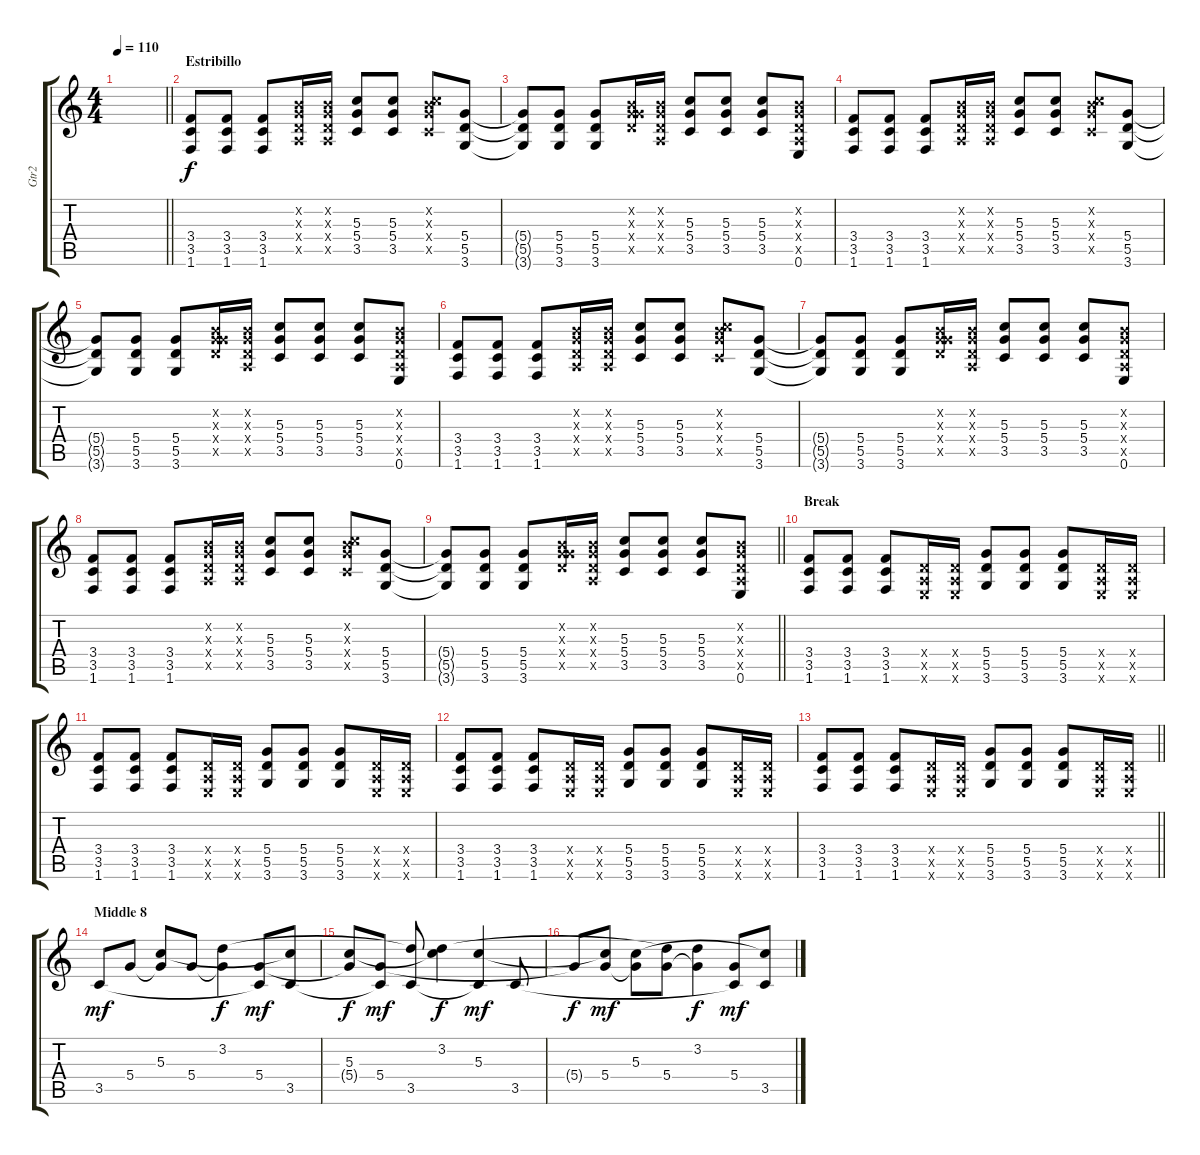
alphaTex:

\track ("Gtr2" "Gtr2") {instrument distortionguitar}
\staff {score tabs}
\tuning (E4 B3 G3 D3 A2 E2) {hide}
\ts (4 4)
\tempo 110
\clef g2
\barLineRight lightlight
\ks c
|
\section ("" "Estribillo")
(3.4 3.5 1.6).8 (3.4 3.5 1.6).8 (3.4 3.5 1.6).8 (0.2{x} 0.3{x} 0.4{x} 0.5{x}).16 (0.2{x} 0.3{x} 0.4{x} 0.5{x}).16 (5.3 5.4 3.5).8 (5.3 5.4 3.5).8 (0.2{x} 5.3{x} 5.4{x} 3.5{x}).8 (5.4 5.5 3.6).8 |
(5.4{t} 5.5{t} 3.6{t}).8 (5.4 5.5 3.6).8 (5.4 5.5 3.6).8 (0.2{x} 0.3{x} 5.4{x} 5.5{x}).16 (0.2{x} 0.3{x} 0.4{x} 0.5{x}).16 (5.3 5.4 3.5).8 (5.3 5.4 3.5).8 (5.3 5.4 3.5).8 (0.2{x} 0.3{x} 0.4{x} 0.5{x} 0.6).8 |
(3.4 3.5 1.6).8 (3.4 3.5 1.6).8 (3.4 3.5 1.6).8 (0.2{x} 0.3{x} 0.4{x} 0.5{x}).16 (0.2{x} 0.3{x} 0.4{x} 0.5{x}).16 (5.3 5.4 3.5).8 (5.3 5.4 3.5).8 (0.2{x} 5.3{x} 5.4{x} 3.5{x}).8 (5.4 5.5 3.6).8 |
(5.4{t} 5.5{t} 3.6{t}).8 (5.4 5.5 3.6).8 (5.4 5.5 3.6).8 (0.2{x} 0.3{x} 5.4{x} 5.5{x}).16 (0.2{x} 0.3{x} 0.4{x} 0.5{x}).16 (5.3 5.4 3.5).8 (5.3 5.4 3.5).8 (5.3 5.4 3.5).8 (0.2{x} 0.3{x} 0.4{x} 0.5{x} 0.6).8 |
(3.4 3.5 1.6).8 (3.4 3.5 1.6).8 (3.4 3.5 1.6).8 (0.2{x} 0.3{x} 0.4{x} 0.5{x}).16 (0.2{x} 0.3{x} 0.4{x} 0.5{x}).16 (5.3 5.4 3.5).8 (5.3 5.4 3.5).8 (0.2{x} 5.3{x} 5.4{x} 3.5{x}).8 (5.4 5.5 3.6).8 |
(5.4{t} 5.5{t} 3.6{t}).8 (5.4 5.5 3.6).8 (5.4 5.5 3.6).8 (0.2{x} 0.3{x} 5.4{x} 5.5{x}).16 (0.2{x} 0.3{x} 0.4{x} 0.5{x}).16 (5.3 5.4 3.5).8 (5.3 5.4 3.5).8 (5.3 5.4 3.5).8 (0.2{x} 0.3{x} 0.4{x} 0.5{x} 0.6).8 |
(3.4 3.5 1.6).8 (3.4 3.5 1.6).8 (3.4 3.5 1.6).8 (0.2{x} 0.3{x} 0.4{x} 0.5{x}).16 (0.2{x} 0.3{x} 0.4{x} 0.5{x}).16 (5.3 5.4 3.5).8 (5.3 5.4 3.5).8 (0.2{x} 5.3{x} 5.4{x} 3.5{x}).8 (5.4 5.5 3.6).8 |
\barLineRight lightlight
(5.4{t} 5.5{t} 3.6{t}).8 (5.4 5.5 3.6).8 (5.4 5.5 3.6).8 (0.2{x} 0.3{x} 5.4{x} 5.5{x}).16 (0.2{x} 0.3{x} 0.4{x} 0.5{x}).16 (5.3 5.4 3.5).8 (5.3 5.4 3.5).8 (5.3 5.4 3.5).8 (0.2{x} 0.3{x} 0.4{x} 0.5{x} 0.6).8 |
\section ("" "Break")
(3.4 3.5 1.6).8 (3.4 3.5 1.6).8 (3.4 3.5 1.6).8 (0.4{x} 0.5{x} 0.6{x}).16 (0.4{x} 0.5{x} 0.6{x}).16 (5.4 5.5 3.6).8 (5.4 5.5 3.6).8 (5.4 5.5 3.6).8 (0.4{x} 0.5{x} 0.6{x}).16 (0.4{x} 0.5{x} 0.6{x}).16 |
(3.4 3.5 1.6).8 (3.4 3.5 1.6).8 (3.4 3.5 1.6).8 (0.4{x} 0.5{x} 0.6{x}).16 (0.4{x} 0.5{x} 0.6{x}).16 (5.4 5.5 3.6).8 (5.4 5.5 3.6).8 (5.4 5.5 3.6).8 (0.4{x} 0.5{x} 0.6{x}).16 (0.4{x} 0.5{x} 0.6{x}).16 |
(3.4 3.5 1.6).8 (3.4 3.5 1.6).8 (3.4 3.5 1.6).8 (0.4{x} 0.5{x} 0.6{x}).16 (0.4{x} 0.5{x} 0.6{x}).16 (5.4 5.5 3.6).8 (5.4 5.5 3.6).8 (5.4 5.5 3.6).8 (0.4{x} 0.5{x} 0.6{x}).16 (0.4{x} 0.5{x} 0.6{x}).16 |
\barLineRight lightlight
(3.4 3.5 1.6).8 (3.4 3.5 1.6).8 (3.4 3.5 1.6).8 (0.4{x} 0.5{x} 0.6{x}).16 (0.4{x} 0.5{x} 0.6{x}).16 (5.4 5.5 3.6).8 (5.4 5.5 3.6).8 (5.4 5.5 3.6).8 (0.4{x} 0.5{x} 0.6{x}).16 (0.4{x} 0.5{x} 0.6{x}).16 |
\section ("" "Middle 8")
3.5.8{dy mf} 5.4.8 (5.3 5.4{t}).8 5.4.8 (3.2 5.4{t}).4{dy f} (5.4 3.5{t}).8{dy mf} (5.3{t} 3.5).8 |
(5.3 5.4{t}).8{dy f} (5.4 3.5{t}).8{dy mf} (3.2{t} 3.5).8 (3.2 5.3{t}).4{dy f} (5.3 3.5{t}).4{dy mf} 3.5.8 |
5.4{t}.8{dy f} (5.3{t} 5.4).8{dy mf} (5.3 5.4{t}).8 (3.2{t} 5.4).8 (3.2 5.4{t}).4{dy f} (5.4 3.5{t}).8{dy mf} (5.3{t} 3.5).8
